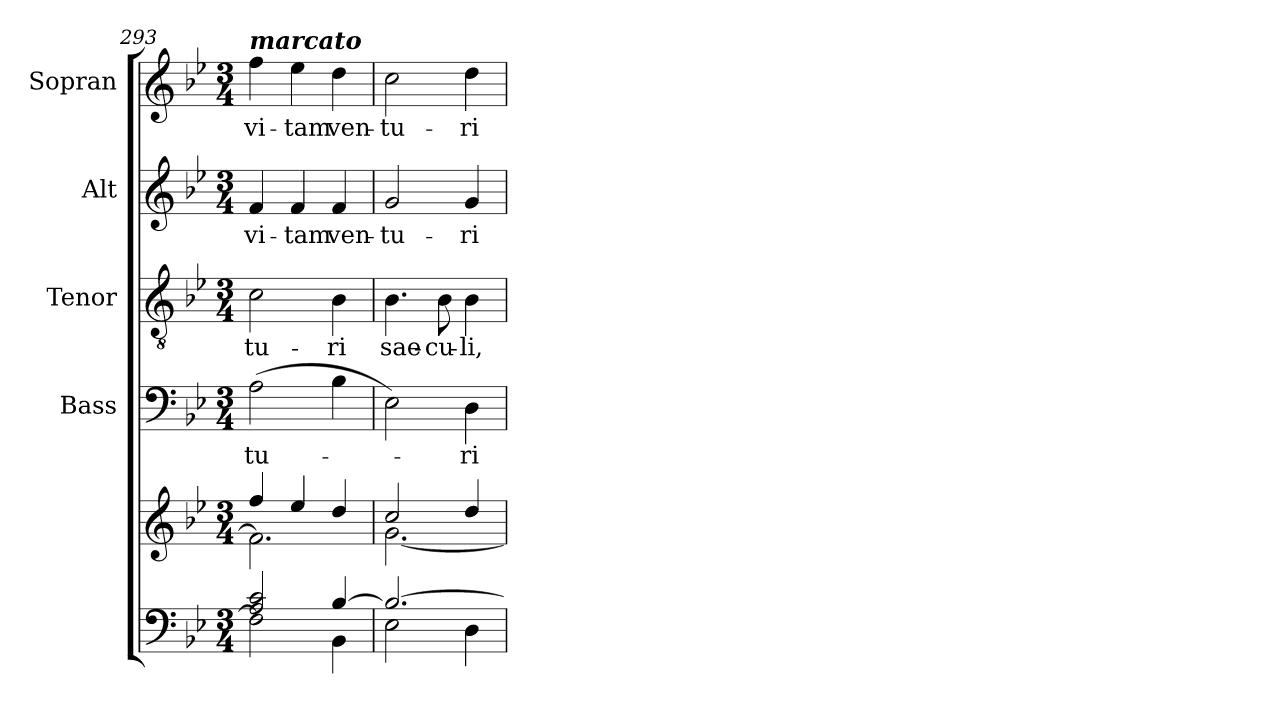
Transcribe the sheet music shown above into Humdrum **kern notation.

**kern	**kern	**kern	**text	**kern	**text	**kern	**text	**kern	**text
*part5	*part5	*part4	*part4	*part3	*part3	*part2	*part2	*part1	*part1
*staff6	*staff5	*staff4	*staff4	*staff3	*staff3	*staff2	*staff2	*staff1	*staff1
*	*	*I"Bass	*	*I"Tenor	*	*I"Alt	*	*I"Sopran	*
*	*	*I'B.	*	*I'T.	*	*I'A.	*	*I'S.	*
*clefF4	*clefG2	*clefF4	*	*clefGv2	*	*clefG2	*	*clefG2	*
*k[b-e-]	*k[b-e-]	*k[b-e-]	*	*k[b-e-]	*	*k[b-e-]	*	*k[b-e-]	*
*B-:	*B-:	*B-:	*	*B-:	*	*B-:	*	*B-:	*
*M3/4	*M3/4	*M3/4	*	*M3/4	*	*M3/4	*	*M3/4	*
=293	=293	=293	=293	=293	=293	=293	=293	=293	=293
*^	*^	*	*	*	*	*	*	*	*
!	!	!	!	!	!	!	!	!	!	!LO:TX:a:Bi:t=marcato	!
!	!	!	!	!	!LO:LY:b	!	!LO:LY:b	!	!LO:LY:b	!	!LO:LY:b
2A/ 2c/	2F\]	4ff/	2.f\]	(>2A\	-tu-	2c\	-tu-	4f/	vi-	4ff\	vi-
!	!	!	!	!	!	!	!	!	!LO:LY:b	!	!LO:LY:b
.	.	4ee-/	.	.	.	.	.	4f/	-tam	4ee-\	-tam
!	!	!	!	!	!	!	!LO:LY:b	!	!LO:LY:b	!	!LO:LY:b
[>4B-/	4BB-\	4dd/	.	4B-\	.	4B-\	-ri	4f/	ven-	4dd\	ven-
=294	=294	=294	=294	=294	=294	=294	=294	=294	=294	=294	=294
!	!	!	!	!	!	!	!LO:LY:b	!	!LO:LY:b	!	!LO:LY:b
2.B-/_	2E-\	2cc/	[<2.g\	2E-\)	.	4.B-\	sae-	2g/	-tu-	2cc\	-tu-
!	!	!	!	!	!	!	!LO:LY:b	!	!	!	!
.	.	.	.	.	.	8B-\	-cu-	.	.	.	.
!	!	!	!	!	!LO:LY:b	!	!LO:LY:b	!	!LO:LY:b	!	!LO:LY:b
.	4D\	4dd/	.	4D\	-ri	4B-\	-li,	4g/	-ri	4dd\	-ri
*v	*v	*	*	*	*	*	*	*	*	*	*
*	*v	*v	*	*	*	*	*	*	*	*
=	=	=	=	=	=	=	=	=	=
*-	*-	*-	*-	*-	*-	*-	*-	*-	*-
